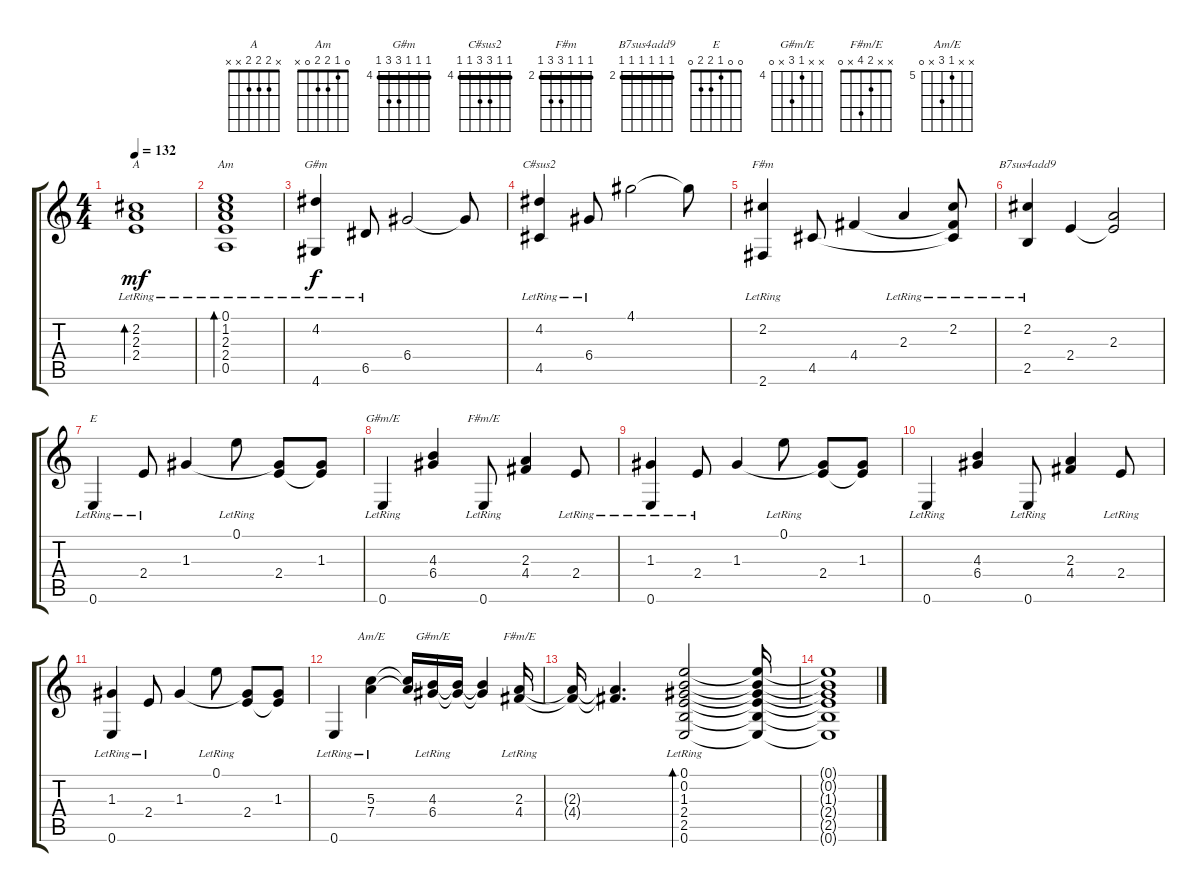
\track "" {instrument acousticguitarnylon}
\staff {score tabs}
\tuning (E4 B3 G3 D3 A2 E2) {hide}
\chord ("A" x 2 2 2 x x)
\chord ("Am" 0 1 2 2 0 x)
\chord ("G#m" 4 4 4 6 6 4) {firstfret 4 barre 4}
\chord ("C#sus2" 4 4 6 6 4 4) {firstfret 4 barre 4}
\chord ("F#m" 2 2 2 4 4 2) {firstfret 2 barre 2}
\chord ("B7sus4add9" 2 2 2 2 2 2) {firstfret 2 barre 2}
\chord ("E" 0 0 1 2 2 0)
\chord ("G#m/E" x x 4 6 6 0) {firstfret 4}
\chord ("F#m/E" x x 2 4 4 0)
\chord ("Am/E" x x 5 7 x 0) {firstfret 5}
\chord ("G#m/E" x x 4 6 x 0) {firstfret 4}
\chord ("F#m/E" x x 2 4 x 0)
\ts (4 4)
\tempo 132
\clef g2
\ks c
(2.2{lr} 2.3{lr} 2.4{lr}).1{bd 120 ch "A" dy mf} |
(0.1{lr} 1.2{lr} 2.3{lr} 2.4{lr} 0.5{lr}).1{bd 240 ch "Am"} |
(4.2{lr} 4.6{lr}).4{ch "G#m" dy f} 6.5{lr}.8 6.4.2 6.4{t}.8 |
(4.2{lr} 4.5{lr}).4{ch "C#sus2"} 6.4{lr}.8 4.1.2 4.1{t}.8 |
(2.2{lr} 2.6{lr}).4{ch "F#m"} 4.5.8 4.4.4 2.3{lr}.4 (2.2{lr} 4.4{t} 4.5{t}).8 |
(2.2{lr} 2.5{lr}).4{ch "B7sus4add9"} 2.4.4 (2.3 2.4{t}).2 |
\section ("" "")
0.6{lr}.4{ch "E"} 2.4{lr}.8 1.3.4 0.1{lr}.8 (1.3{t} 2.4).8 (1.3 2.4{t}).8 |
0.6{lr}.4{ch "G#m/E"} (4.3 6.4).4 0.6{lr}.8{ch "F#m/E"} (2.3 4.4).4 2.4{lr}.8 |
(1.3{lr} 0.6{lr}).4 2.4{lr}.8 1.3.4 0.1{lr}.8 (1.3{t} 2.4).8 (1.3 2.4{t}).8 |
0.6{lr}.4 (4.3 6.4).4 0.6{lr}.8 (2.3 4.4).4 2.4{lr}.8 |
(1.3{lr} 0.6{lr}).4 2.4{lr}.8 1.3.4 0.1{lr}.8 (1.3{t} 2.4).8 (1.3 2.4{t}).8 |
0.6{lr}.4 (5.3{lr} 7.4{lr}).4{ch "Am/E"} (5.3{t} 7.4{t}).16 (4.3{lr} 6.4{lr}).16{ch "G#m/E"} (4.3{t} 6.4{t}).16 (4.3{t} 6.4{t}).4 (2.3{lr} 4.4{lr}).16{ch "F#m/E"} |
(2.3{t} 4.4{t}).16 (2.3{t} 4.4{t}).4{d} (0.1{lr} 0.2{lr} 1.3{lr} 2.4{lr} 2.5{lr} 0.6{lr}).2{bd 480} (0.1{t} 0.2{t} 1.3{t} 2.4{t} 2.5{t} 0.6{t}).16 |
(0.1{t} 0.2{t} 1.3{t} 2.4{t} 2.5{t} 0.6{t}).1
